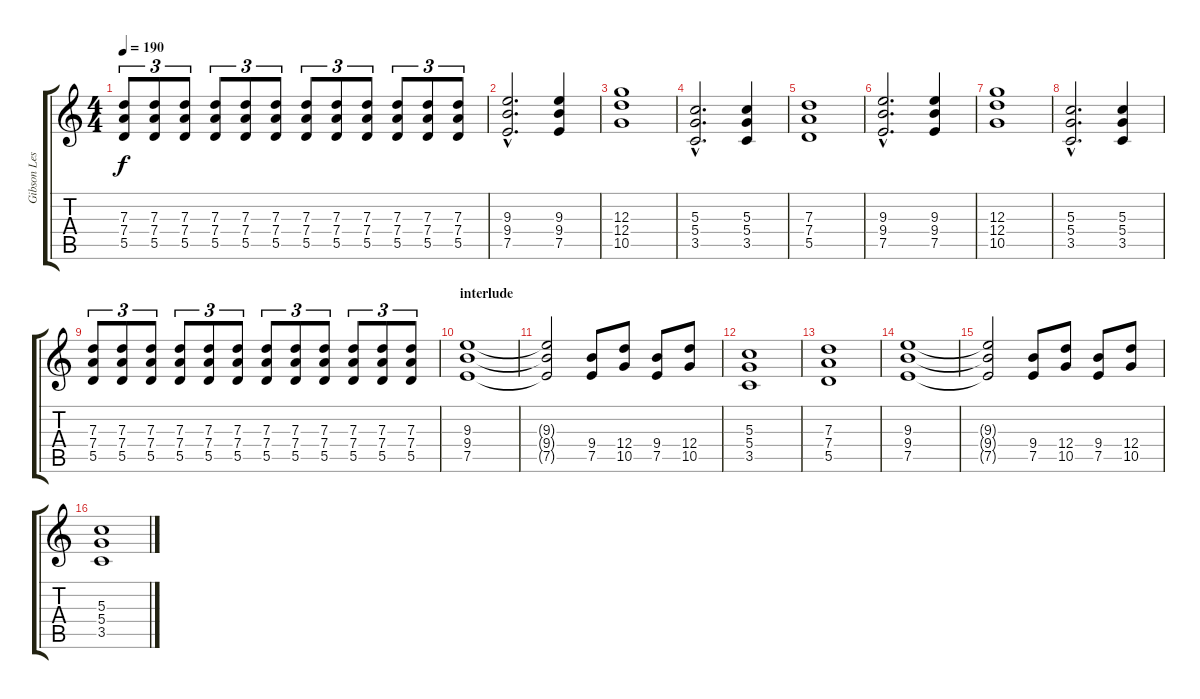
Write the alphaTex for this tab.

\track ("Gibson Les Paul '92 Gold" "Gibson Les") {instrument overdrivenguitar}
\staff {score tabs}
\tuning (E4 B3 G3 D3 A2 E2) {hide}
\ts (4 4)
\tempo 190
\clef g2
\ks c
(7.3 7.4 5.5).8{tu (3 2) dy f} (7.3 7.4 5.5).8{tu (3 2)} (7.3 7.4 5.5).8{tu (3 2)} (7.3 7.4 5.5).8{tu (3 2)} (7.3 7.4 5.5).8{tu (3 2)} (7.3 7.4 5.5).8{tu (3 2)} (7.3 7.4 5.5).8{tu (3 2)} (7.3 7.4 5.5).8{tu (3 2)} (7.3 7.4 5.5).8{tu (3 2)} (7.3 7.4 5.5).8{tu (3 2)} (7.3 7.4 5.5).8{tu (3 2)} (7.3 7.4 5.5).8{tu (3 2)} |
(9.3{hac} 9.4{hac} 7.5{hac}).2{d} (9.3 9.4 7.5).4 |
(12.3 12.4 10.5).1 |
(5.3{hac} 5.4{hac} 3.5{hac}).2{d} (5.3 5.4 3.5).4 |
(7.3 7.4 5.5).1 |
(9.3{hac} 9.4{hac} 7.5{hac}).2{d} (9.3 9.4 7.5).4 |
(12.3 12.4 10.5).1 |
(5.3{hac} 5.4{hac} 3.5{hac}).2{d} (5.3 5.4 3.5).4 |
(7.3 7.4 5.5).8{tu (3 2)} (7.3 7.4 5.5).8{tu (3 2)} (7.3 7.4 5.5).8{tu (3 2)} (7.3 7.4 5.5).8{tu (3 2)} (7.3 7.4 5.5).8{tu (3 2)} (7.3 7.4 5.5).8{tu (3 2)} (7.3 7.4 5.5).8{tu (3 2)} (7.3 7.4 5.5).8{tu (3 2)} (7.3 7.4 5.5).8{tu (3 2)} (7.3 7.4 5.5).8{tu (3 2)} (7.3 7.4 5.5).8{tu (3 2)} (7.3 7.4 5.5).8{tu (3 2)} |
\section ("" "interlude")
(9.3 9.4 7.5).1 |
(9.3{t} 9.4{t} 7.5{t}).2 (9.4 7.5).8 (12.4 10.5).8 (9.4 7.5).8 (12.4 10.5).8 |
(5.3 5.4 3.5).1 |
(7.3 7.4 5.5).1 |
(9.3 9.4 7.5).1 |
(9.3{t} 9.4{t} 7.5{t}).2 (9.4 7.5).8 (12.4 10.5).8 (9.4 7.5).8 (12.4 10.5).8 |
(5.3 5.4 3.5).1
